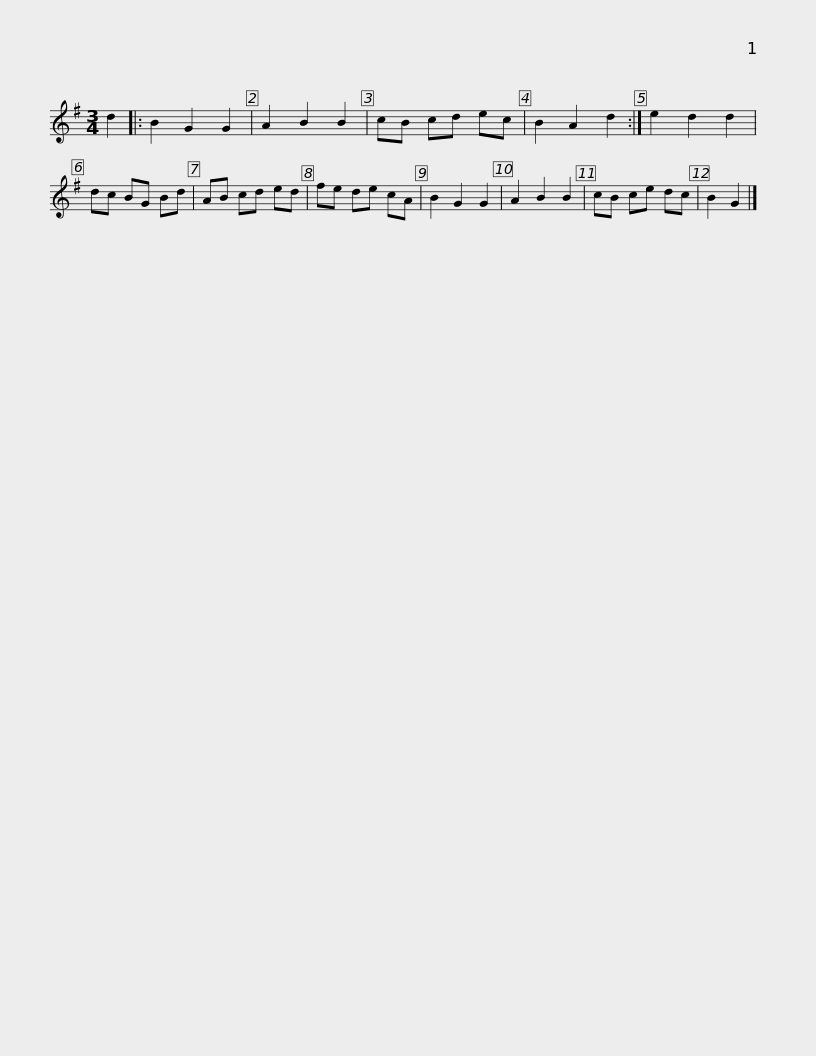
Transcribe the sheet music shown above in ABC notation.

X:1
L:1/8
M:3/4
I:linebreak $
K:G
V:1 treble
V:1
 d2 |: B2 G2 G2 | A2 B2 B2 | cB cd ec | B2 A2 d2 :| %5
 e2 d2 d2 | dc BG Bd | AB cd ed | fe de cA | B2 G2 G2 |$ %10
 A2 B2 B2 | cB ce dc | B2 G2 |] %13
